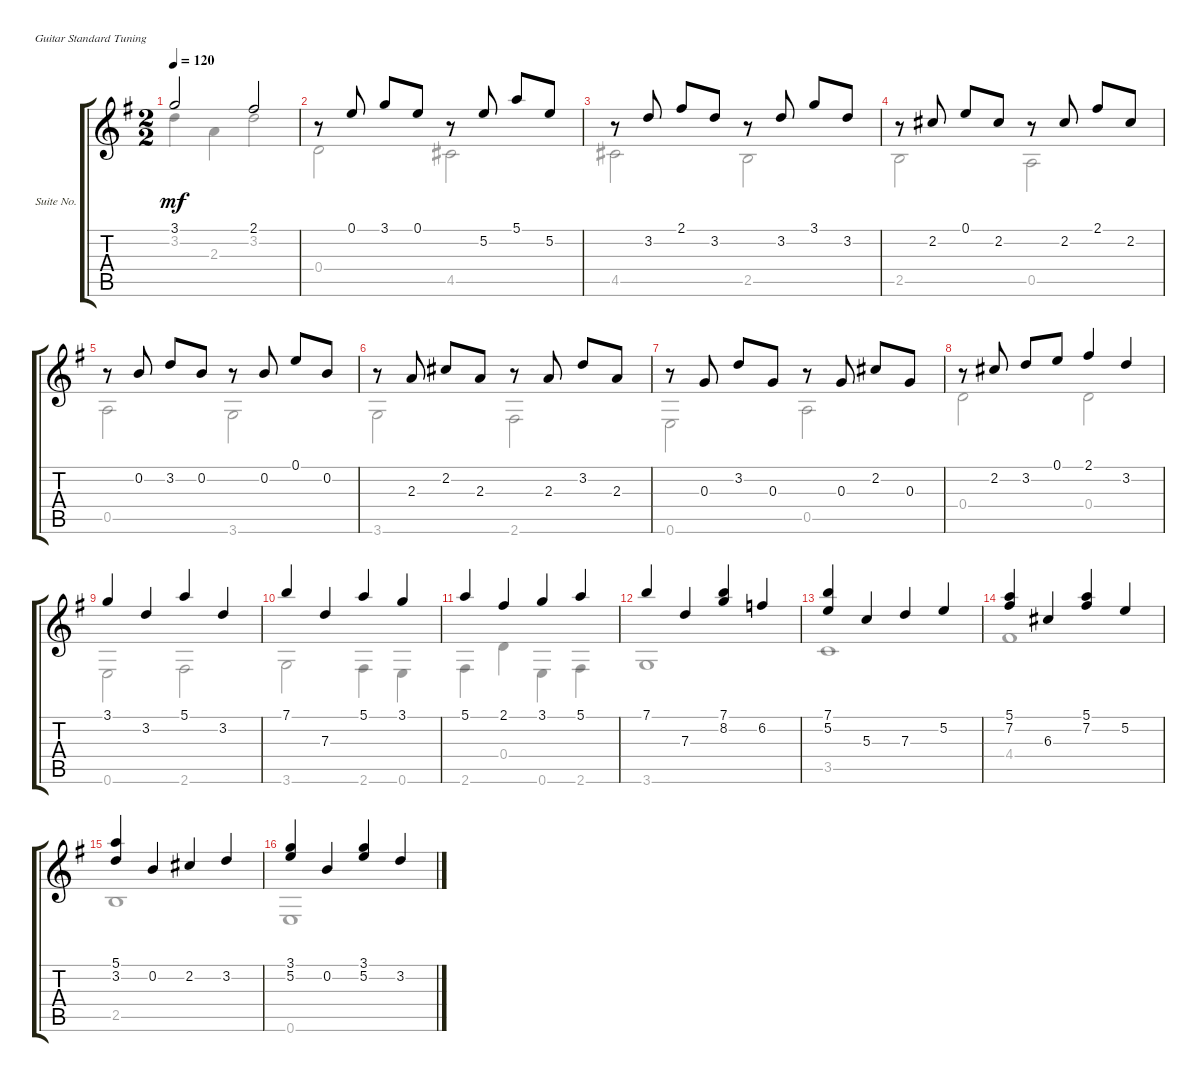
\bracketExtendMode groupsimilarinstruments
\firstSystemTrackNameOrientation horizontal
\otherSystemsTrackNameOrientation horizontal
\track ("Suite No. 16 in G - 2. Toccata e Fuga" "Suite No. ") {instrument acousticguitarnylon}
\staff {score tabs}
\tuning (E4 B3 G3 D3 A2 E2)
\voice
\ts (2 2)
\tempo 120
\clef g2
\ks g
3.1.2{dy mf} 2.1.2 |
r.8 0.1.8 3.1.8 0.1.8 r.8 5.2.8 5.1.8 5.2.8 |
r.8 3.2.8 2.1.8 3.2.8 r.8 3.2.8 3.1.8 3.2.8 |
r.8 2.2.8 0.1.8 2.2.8 r.8 2.2.8 2.1.8 2.2.8 |
r.8 0.2.8 3.2.8 0.2.8 r.8 0.2.8 0.1.8 0.2.8 |
r.8 2.3.8 2.2.8 2.3.8 r.8 2.3.8 3.2.8 2.3.8 |
r.8 0.3.8 3.2.8 0.3.8 r.8 0.3.8 2.2.8 0.3.8 |
r.8 2.2.8 3.2.8 0.1.8 2.1.4 3.2.4 |
3.1.4 3.2.4 5.1.4 3.2.4 |
7.1.4 7.3.4 5.1.4 3.1.4 |
5.1.4 2.1.4 3.1.4 5.1.4 |
7.1.4 7.3.4 (7.1 8.2).4 6.2.4 |
(7.1 5.2).4 5.3.4 7.3.4 5.2.4 |
(5.1 7.2).4 6.3.4 (5.1 7.2).4 5.2.4 |
(5.1 3.2).4 0.2.4 2.2.4 3.2.4 |
(3.1 5.2).4 0.2.4 (3.1 5.2).4 3.2.4
\voice
\clef g2
\ottava regular
\simile none
\ks g
3.2.4{dy mf} 2.3.4 3.2.2 |
0.4.2 4.5.2 |
4.5.2 2.5.2 |
2.5.2 0.5.2 |
0.5.2 3.6.2 |
3.6.2 2.6.2 |
0.6.2 0.5.2 |
0.4.2 0.4.2 |
0.6.2 2.6.2 |
3.6.2 2.6.4 0.6.4 |
2.6.4 0.4.4 0.6.4 2.6.4 |
3.6.1 |
3.5.1 |
4.4.1 |
2.5.1 |
0.6.1
